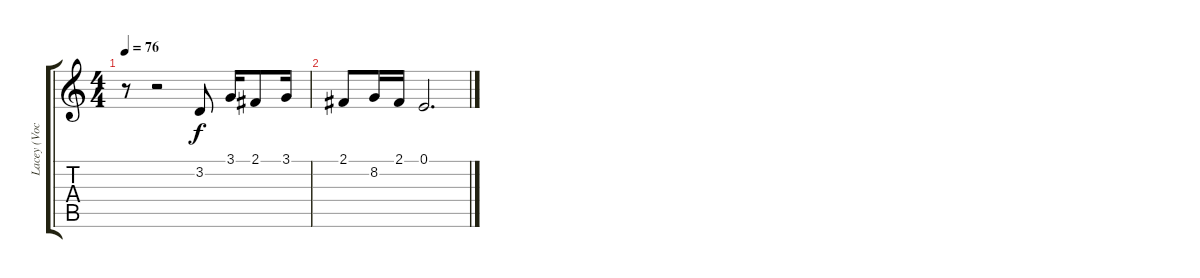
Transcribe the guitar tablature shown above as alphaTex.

\track ("Lacey (Vocals)" "Lacey (Voc") {instrument clarinet}
\staff {score tabs}
\tuning (E4 B3 G3 D3 A2 E2) {hide}
\ts (4 4)
\tempo 76
\clef g2
\ks c
r.8{dy f} r.2 3.2.8 3.1.16 2.1.8 3.1.16 |
2.1.8 8.2.16 2.1.16 0.1.2{d}
